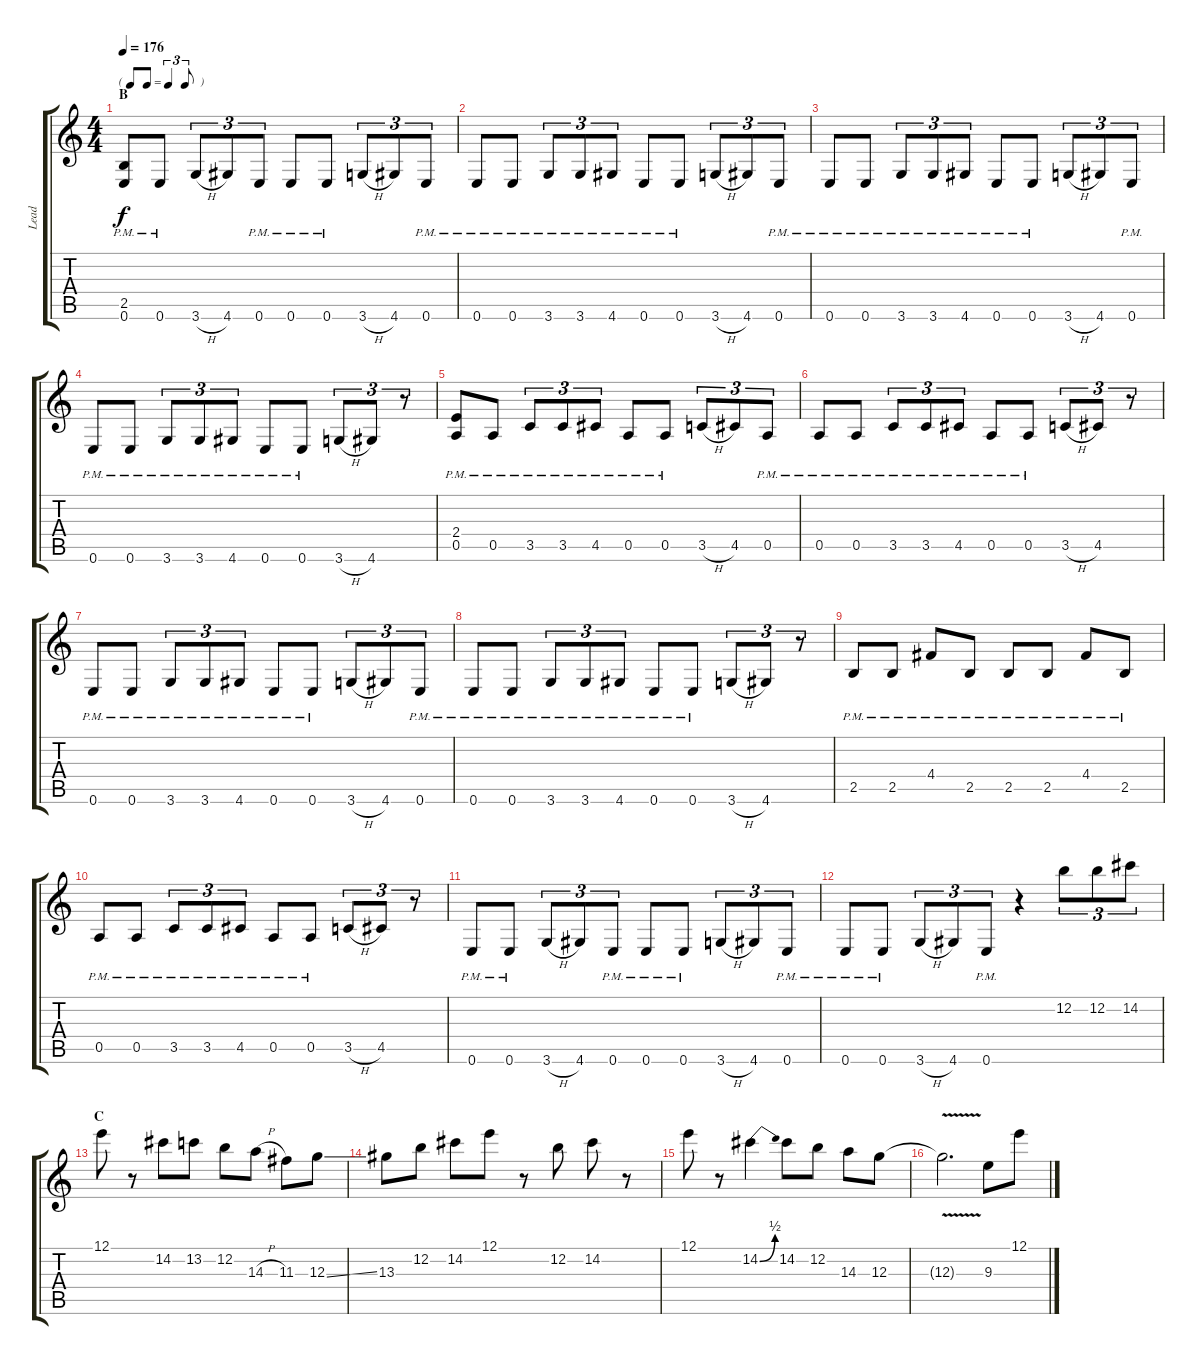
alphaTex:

\track ("Lead" "Lead") {instrument electricguitarclean}
\staff {score tabs}
\tuning (E4 B3 G3 D3 A2 E2) {hide}
\ts (4 4)
\tf triplet8th
\section ("" "B")
\tempo 176
\clef g2
\ks c
(2.5 0.6{pm}).8{dy f} 0.6{pm}.8 3.6{h}.8{tu (3 2)} 4.6.8{tu (3 2)} 0.6{pm}.8{tu (3 2)} 0.6{pm}.8 0.6{pm}.8 3.6{h}.8{tu (3 2)} 4.6.8{tu (3 2)} 0.6{pm}.8{tu (3 2)} |
0.6{pm}.8 0.6{pm}.8 3.6{pm}.8{tu (3 2)} 3.6{pm}.8{tu (3 2)} 4.6{pm}.8{tu (3 2)} 0.6{pm}.8 0.6{pm}.8 3.6{h}.8{tu (3 2)} 4.6.8{tu (3 2)} 0.6{pm}.8{tu (3 2)} |
0.6{pm}.8 0.6{pm}.8 3.6{pm}.8{tu (3 2)} 3.6{pm}.8{tu (3 2)} 4.6{pm}.8{tu (3 2)} 0.6{pm}.8 0.6{pm}.8 3.6{h}.8{tu (3 2)} 4.6.8{tu (3 2)} 0.6{pm}.8{tu (3 2)} |
0.6{pm}.8 0.6{pm}.8 3.6{pm}.8{tu (3 2)} 3.6{pm}.8{tu (3 2)} 4.6{pm}.8{tu (3 2)} 0.6{pm}.8 0.6{pm}.8 3.6{h}.8{tu (3 2)} 4.6.8{tu (3 2)} r.8{tu (3 2)} |
(2.4 0.5{pm}).8 0.5{pm}.8 3.5{pm}.8{tu (3 2)} 3.5{pm}.8{tu (3 2)} 4.5{pm}.8{tu (3 2)} 0.5{pm}.8 0.5{pm}.8 3.5{h}.8{tu (3 2)} 4.5.8{tu (3 2)} 0.5{pm}.8{tu (3 2)} |
0.5{pm}.8 0.5{pm}.8 3.5{pm}.8{tu (3 2)} 3.5{pm}.8{tu (3 2)} 4.5{pm}.8{tu (3 2)} 0.5{pm}.8 0.5{pm}.8 3.5{h}.8{tu (3 2)} 4.5.8{tu (3 2)} r.8{tu (3 2)} |
0.6{pm}.8 0.6{pm}.8 3.6{pm}.8{tu (3 2)} 3.6{pm}.8{tu (3 2)} 4.6{pm}.8{tu (3 2)} 0.6{pm}.8 0.6{pm}.8 3.6{h}.8{tu (3 2)} 4.6.8{tu (3 2)} 0.6{pm}.8{tu (3 2)} |
0.6{pm}.8 0.6{pm}.8 3.6{pm}.8{tu (3 2)} 3.6{pm}.8{tu (3 2)} 4.6{pm}.8{tu (3 2)} 0.6{pm}.8 0.6{pm}.8 3.6{h}.8{tu (3 2)} 4.6.8{tu (3 2)} r.8{tu (3 2)} |
2.5{pm}.8 2.5{pm}.8 4.4{pm}.8 2.5{pm}.8 2.5{pm}.8 2.5{pm}.8 4.4{pm}.8 2.5{pm}.8 |
0.5{pm}.8 0.5{pm}.8 3.5{pm}.8{tu (3 2)} 3.5{pm}.8{tu (3 2)} 4.5{pm}.8{tu (3 2)} 0.5{pm}.8 0.5{pm}.8 3.5{h}.8{tu (3 2)} 4.5.8{tu (3 2)} r.8{tu (3 2)} |
0.6{pm}.8 0.6{pm}.8 3.6{h}.8{tu (3 2)} 4.6.8{tu (3 2)} 0.6{pm}.8{tu (3 2)} 0.6{pm}.8 0.6{pm}.8 3.6{h}.8{tu (3 2)} 4.6.8{tu (3 2)} 0.6{pm}.8{tu (3 2)} |
0.6{pm}.8 0.6{pm}.8 3.6{h}.8{tu (3 2)} 4.6.8{tu (3 2)} 0.6{pm}.8{tu (3 2)} r.4 12.2.8{tu (3 2)} 12.2.8{tu (3 2)} 14.2.8{tu (3 2)} |
\section ("" "C")
12.1.8 r.8 14.2.8 13.2.8 12.2.8 14.3{h}.8 11.3.8 12.3{ss}.8 |
13.3.8 12.2.8 14.2.8 12.1.8 r.8 12.2.8 14.2.8 r.8 |
12.1.8 r.8 14.2{be (bend 0 0 60 2)}.4 14.2.8 12.2.8 14.3.8 12.3.8 |
12.3{v t}.2{d} 9.3.8 12.1.8
